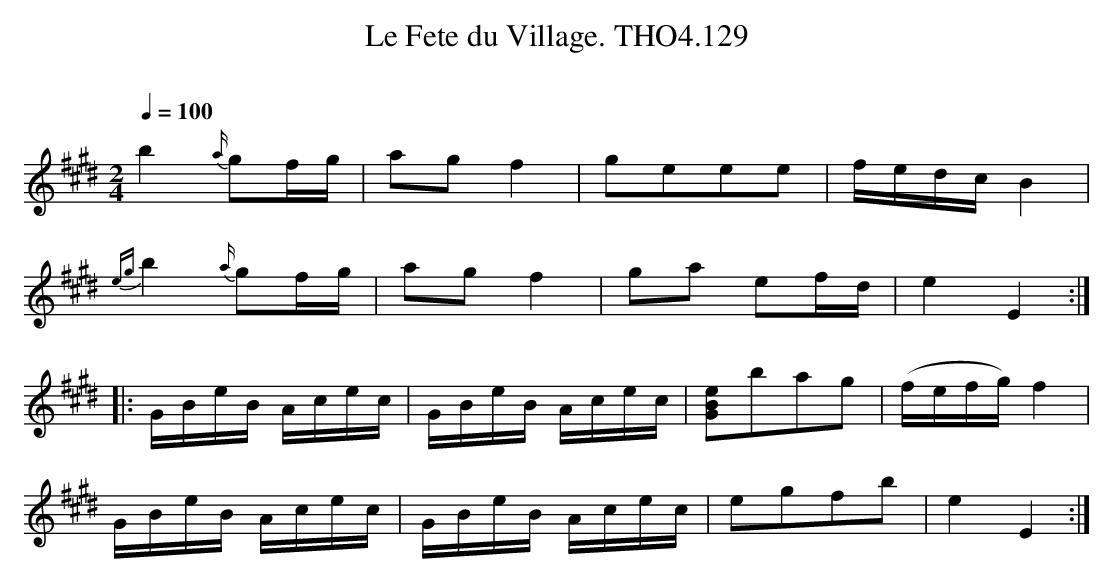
X:1
T:Fete du Village. THO4.129, Le
O:
M:2/4
L:1/8
Q:1/4=100
K:E
b2 {a/}gf/g/|ag f2|geee|f/e/d/c/ B2|
{eg}b2 {a/}gf/g/|ag f2|ga ef/d/|e2E2:|
L:1/16
|:GBeB Acec|GBeB Acec|[e2B2G2]b2a2g2|(fefg) f4|
GBeB Acec|GBeB Acec|e2g2f2b2|e4E4:|
